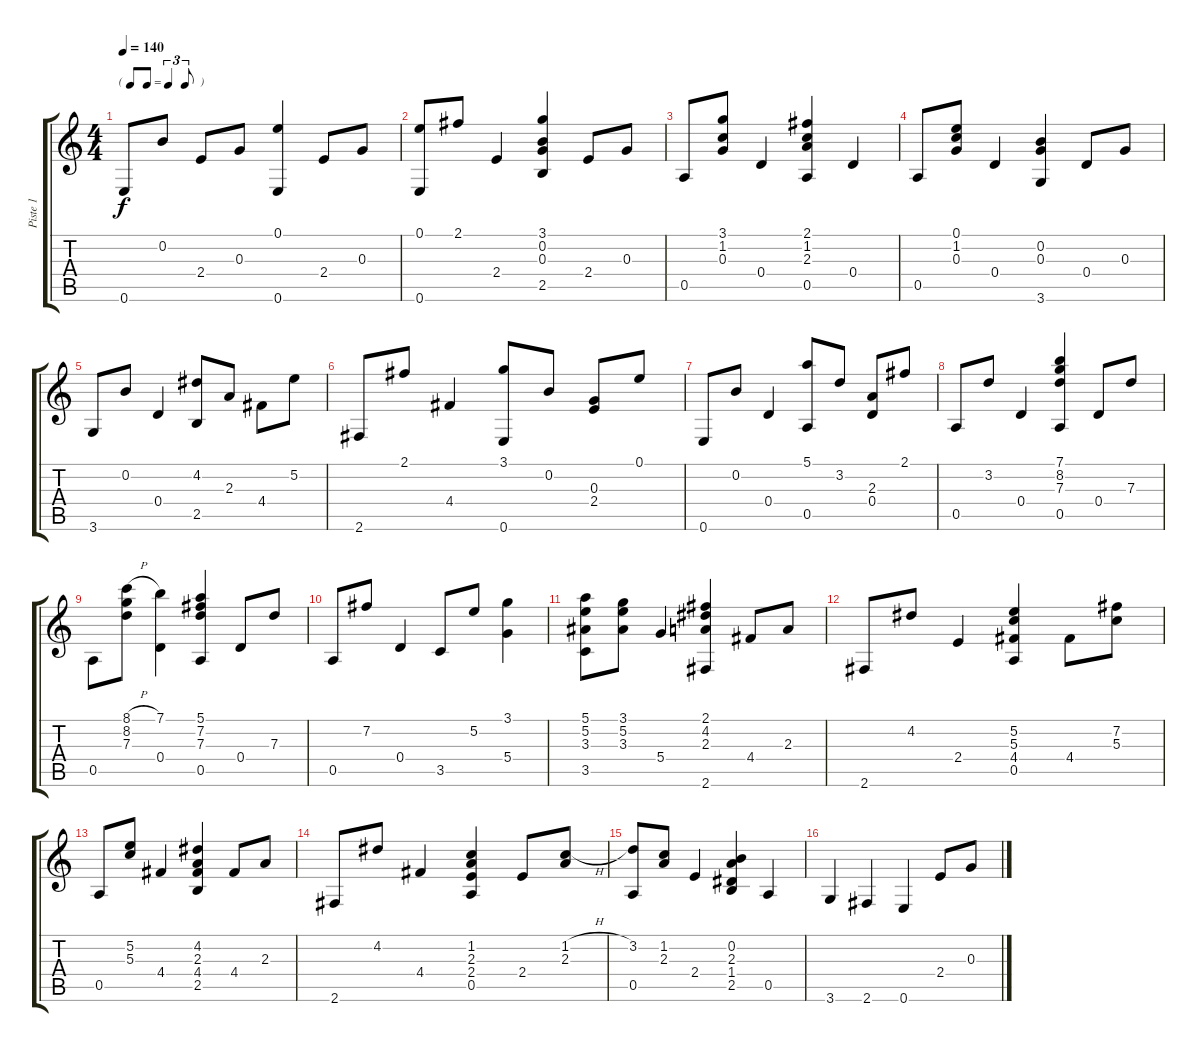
\track ("Piste 1" "Piste 1") {instrument acousticguitarnylon}
\staff {score tabs}
\tuning (E4 B3 G3 D3 A2 E2) {hide}
\ts (4 4)
\tf triplet8th
\tempo 140
\clef g2
\ks c
0.6.8{dy f} 0.2.8 2.4.8 0.3.8 (0.1 0.6).4 2.4.8 0.3.8 |
(0.1 0.6).8 2.1.8 2.4.4 (3.1 0.2 0.3 2.5).4 2.4.8 0.3.8 |
0.5.8 (3.1 1.2 0.3).8 0.4.4 (2.1 1.2 2.3 0.5).4 0.4.4 |
0.5.8 (0.1 1.2 0.3).8 0.4.4 (0.2 0.3 3.6).4 0.4.8 0.3.8 |
3.6.8 0.2.8 0.4.4 (4.2 2.5).8 2.3.8 4.4.8 5.2.8 |
2.6.8 2.1.8 4.4.4 (3.1 0.6).8 0.2.8 (0.3 2.4).8 0.1.8 |
0.6.8 0.2.8 0.4.4 (5.1 0.5).8 3.2.8 (2.3 0.4).8 2.1.8 |
0.5.8 3.2.8 0.4.4 (7.1 8.2 7.3 0.5).4 0.4.8 7.3.8 |
0.5.8 (8.1{h} 8.2 7.3).8 (7.1 0.4).4 (5.1 7.2 7.3 0.5).4 0.4.8 7.3.8 |
0.5.8 7.2.8 0.4.4 3.5.8 5.2.8 (3.1 5.4).4 |
(5.1 5.2 3.3 3.5).8 (3.1 5.2 3.3).8 5.4.4 (2.1 4.2 2.3 2.6).4 4.4.8 2.3.8 |
2.6.8 4.2.8 2.4.4 (5.2 5.3 4.4 0.5).4 4.4.8 (7.2 5.3).8 |
0.5.8 (5.2 5.3).8 4.4.4 (4.2 2.3 4.4 2.5).4 4.4.8 2.3.8 |
2.6.8 4.2.8 4.4.4 (1.2 2.3 2.4 0.5).4 2.4.8 (1.2{h} 2.3).8 |
(3.2 0.5).8 (1.2 2.3).8 2.4.4 (0.2 2.3 1.4 2.5).4 0.5.4 |
3.6.4 2.6.4 0.6.4 2.4.8 0.3.8
